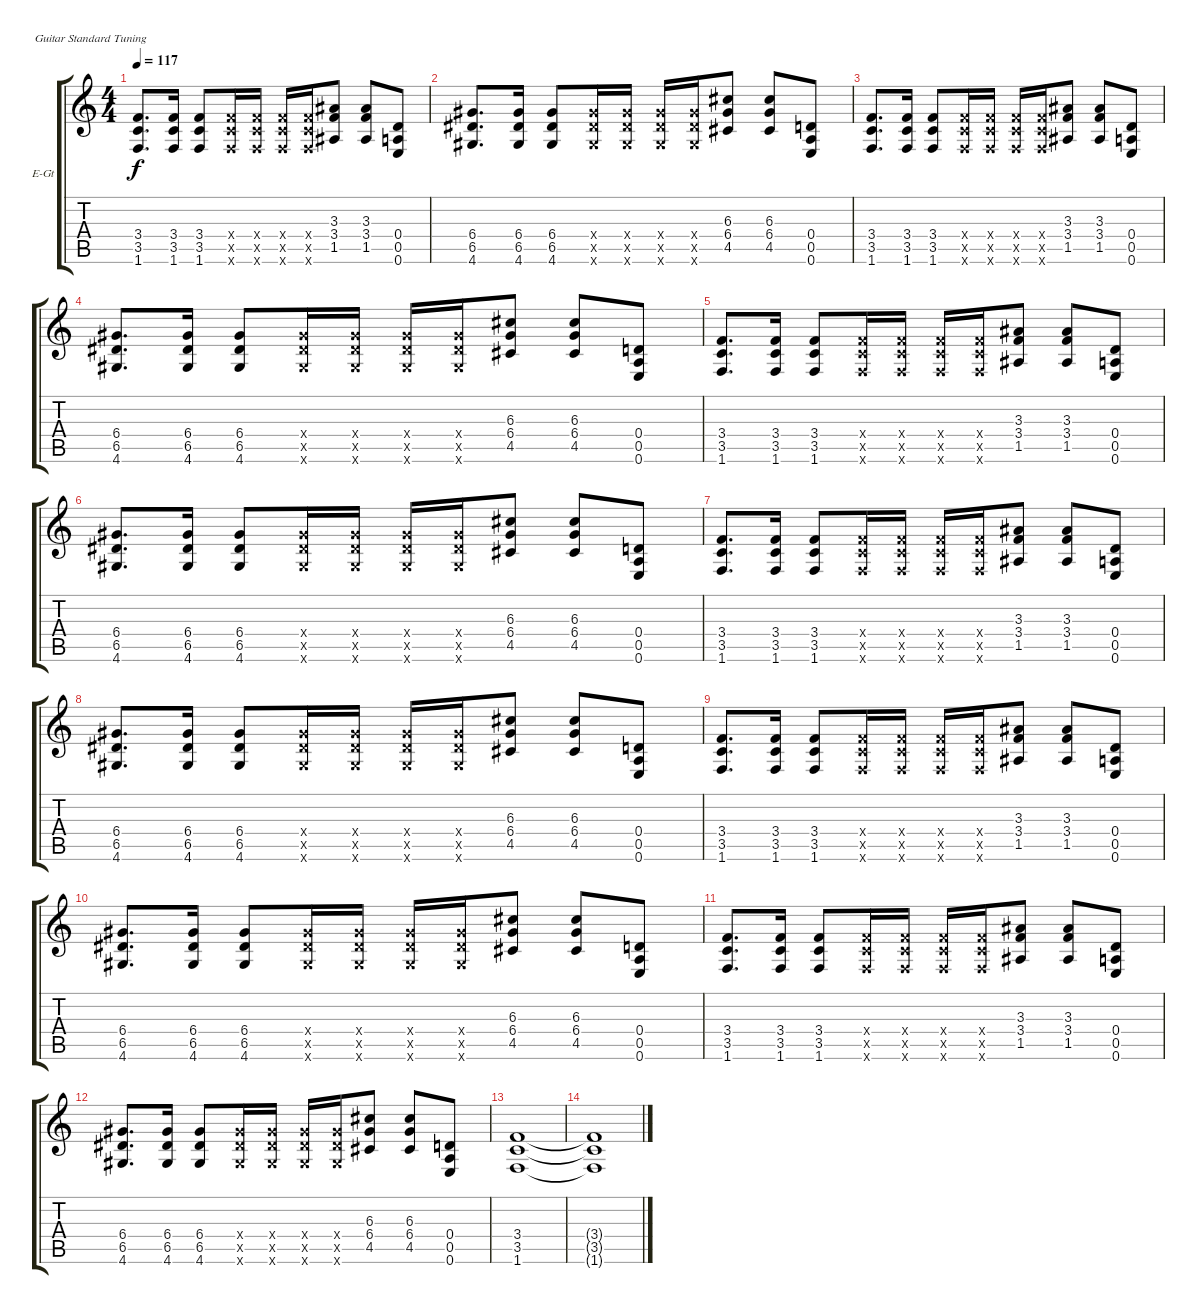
\defaultSystemsLayout 4
\bracketExtendMode groupsimilarinstruments
\firstSystemTrackNameOrientation horizontal
\otherSystemsTrackNameOrientation horizontal
\track ("Kurt D. Cobain" "E-Gt") {instrument distortionguitar}
\staff {score tabs}
\tuning (E4 B3 G3 D3 A2 E2)
\ts (4 4)
\tempo 117
\clef g2
\ks c
(3.4 3.5 1.6).8{d dy f} (3.4 3.5 1.6).16 (3.4 3.5 1.6).8 (3.4{x} 3.5{x} 1.6{x}).16 (3.4{x} 3.5{x} 1.6{x}).16 (3.4{x} 3.5{x} 1.6{x}).16 (3.4{x} 3.5{x} 1.6{x}).16 (3.3 3.4 1.5).8 (3.3 3.4 1.5).8 (0.5 0.4 0.6).8 |
(6.4 6.5 4.6).8{d} (6.4 6.5 4.6).16 (6.4 6.5 4.6).8 (6.4{x} 6.5{x} 4.6{x}).16 (6.4{x} 6.5{x} 4.6{x}).16 (6.4{x} 6.5{x} 4.6{x}).16 (6.4{x} 6.5{x} 4.6{x}).16 (6.3 6.4 4.5).8 (6.3 6.4 4.5).8 (0.5 0.4 0.6).8 |
(3.4 3.5 1.6).8{d} (3.4 3.5 1.6).16 (3.4 3.5 1.6).8 (3.4{x} 3.5{x} 1.6{x}).16 (3.4{x} 3.5{x} 1.6{x}).16 (3.4{x} 3.5{x} 1.6{x}).16 (3.4{x} 3.5{x} 1.6{x}).16 (3.3 3.4 1.5).8 (3.3 3.4 1.5).8 (0.5 0.4 0.6).8 |
(6.4 6.5 4.6).8{d} (6.4 6.5 4.6).16 (6.4 6.5 4.6).8 (6.4{x} 6.5{x} 4.6{x}).16 (6.4{x} 6.5{x} 4.6{x}).16 (6.4{x} 6.5{x} 4.6{x}).16 (6.4{x} 6.5{x} 4.6{x}).16 (6.3 6.4 4.5).8 (6.3 6.4 4.5).8 (0.5 0.4 0.6).8 |
(3.4 3.5 1.6).8{d} (3.4 3.5 1.6).16 (3.4 3.5 1.6).8 (3.4{x} 3.5{x} 1.6{x}).16 (3.4{x} 3.5{x} 1.6{x}).16 (3.4{x} 3.5{x} 1.6{x}).16 (3.4{x} 3.5{x} 1.6{x}).16 (3.3 3.4 1.5).8 (3.3 3.4 1.5).8 (0.5 0.4 0.6).8 |
(6.4 6.5 4.6).8{d} (6.4 6.5 4.6).16 (6.4 6.5 4.6).8 (6.4{x} 6.5{x} 4.6{x}).16 (6.4{x} 6.5{x} 4.6{x}).16 (6.4{x} 6.5{x} 4.6{x}).16 (6.4{x} 6.5{x} 4.6{x}).16 (6.3 6.4 4.5).8 (6.3 6.4 4.5).8 (0.5 0.4 0.6).8 |
(3.4 3.5 1.6).8{d} (3.4 3.5 1.6).16 (3.4 3.5 1.6).8 (3.4{x} 3.5{x} 1.6{x}).16 (3.4{x} 3.5{x} 1.6{x}).16 (3.4{x} 3.5{x} 1.6{x}).16 (3.4{x} 3.5{x} 1.6{x}).16 (3.3 3.4 1.5).8 (3.3 3.4 1.5).8 (0.5 0.4 0.6).8 |
(6.4 6.5 4.6).8{d} (6.4 6.5 4.6).16 (6.4 6.5 4.6).8 (6.4{x} 6.5{x} 4.6{x}).16 (6.4{x} 6.5{x} 4.6{x}).16 (6.4{x} 6.5{x} 4.6{x}).16 (6.4{x} 6.5{x} 4.6{x}).16 (6.3 6.4 4.5).8 (6.3 6.4 4.5).8 (0.5 0.4 0.6).8 |
(3.4 3.5 1.6).8{d} (3.4 3.5 1.6).16 (3.4 3.5 1.6).8 (3.4{x} 3.5{x} 1.6{x}).16 (3.4{x} 3.5{x} 1.6{x}).16 (3.4{x} 3.5{x} 1.6{x}).16 (3.4{x} 3.5{x} 1.6{x}).16 (3.3 3.4 1.5).8 (3.3 3.4 1.5).8 (0.5 0.4 0.6).8 |
(6.4 6.5 4.6).8{d} (6.4 6.5 4.6).16 (6.4 6.5 4.6).8 (6.4{x} 6.5{x} 4.6{x}).16 (6.4{x} 6.5{x} 4.6{x}).16 (6.4{x} 6.5{x} 4.6{x}).16 (6.4{x} 6.5{x} 4.6{x}).16 (6.3 6.4 4.5).8 (6.3 6.4 4.5).8 (0.5 0.4 0.6).8 |
(3.4 3.5 1.6).8{d} (3.4 3.5 1.6).16 (3.4 3.5 1.6).8 (3.4{x} 3.5{x} 1.6{x}).16 (3.4{x} 3.5{x} 1.6{x}).16 (3.4{x} 3.5{x} 1.6{x}).16 (3.4{x} 3.5{x} 1.6{x}).16 (3.3 3.4 1.5).8 (3.3 3.4 1.5).8 (0.5 0.4 0.6).8 |
(6.4 6.5 4.6).8{d} (6.4 6.5 4.6).16 (6.4 6.5 4.6).8 (6.4{x} 6.5{x} 4.6{x}).16 (6.4{x} 6.5{x} 4.6{x}).16 (6.4{x} 6.5{x} 4.6{x}).16 (6.4{x} 6.5{x} 4.6{x}).16 (6.3 6.4 4.5).8 (6.3 6.4 4.5).8 (0.5 0.4 0.6).8 |
(1.6 3.5 3.4).1 |
(1.6{t} 3.5{t} 3.4{t}).1
